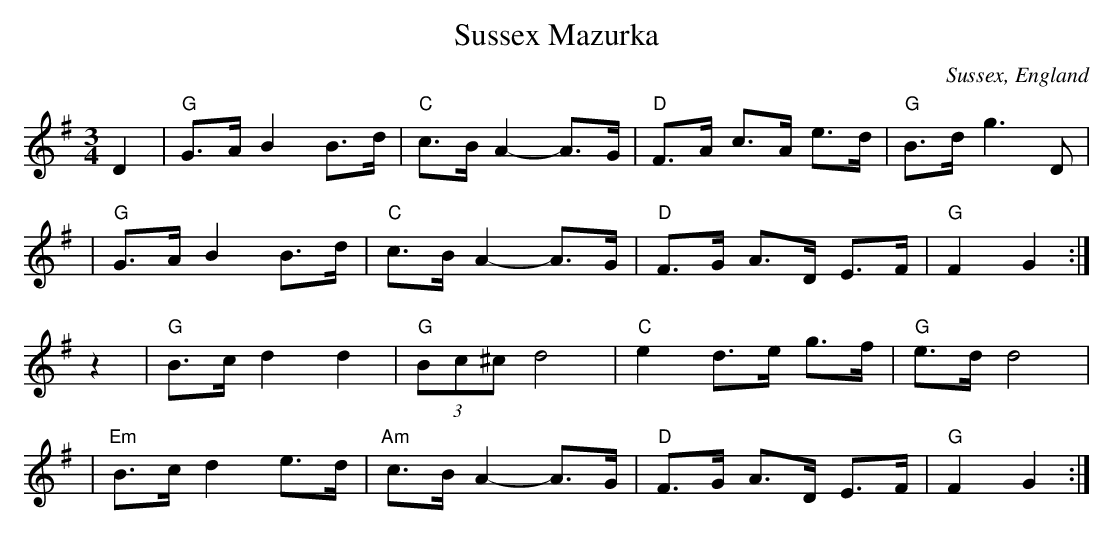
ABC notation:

X:1
T:Sussex Mazurka
O:Sussex, England
M:3/4
K:G
D2 | "G"G>A B2 B>d | "C"c>B A2-A>G | "D"F>A c>A e>d | "G"B>d g3 D |
   | "G"G>A B2 B>d | "C"c>B A2-A>G | "D"F>G A>D E>F | "G"F2 G2 :|
z2 | "G"B>c d2 d2 | "G"(3Bc^c d4 | "C"e2 d>e g>f | "G"e>d d4 |
   | "Em"B>c d2 e>d | "Am"c>B A2-A>G | "D"F>G A>D E>F | "G"F2 G2 :|
